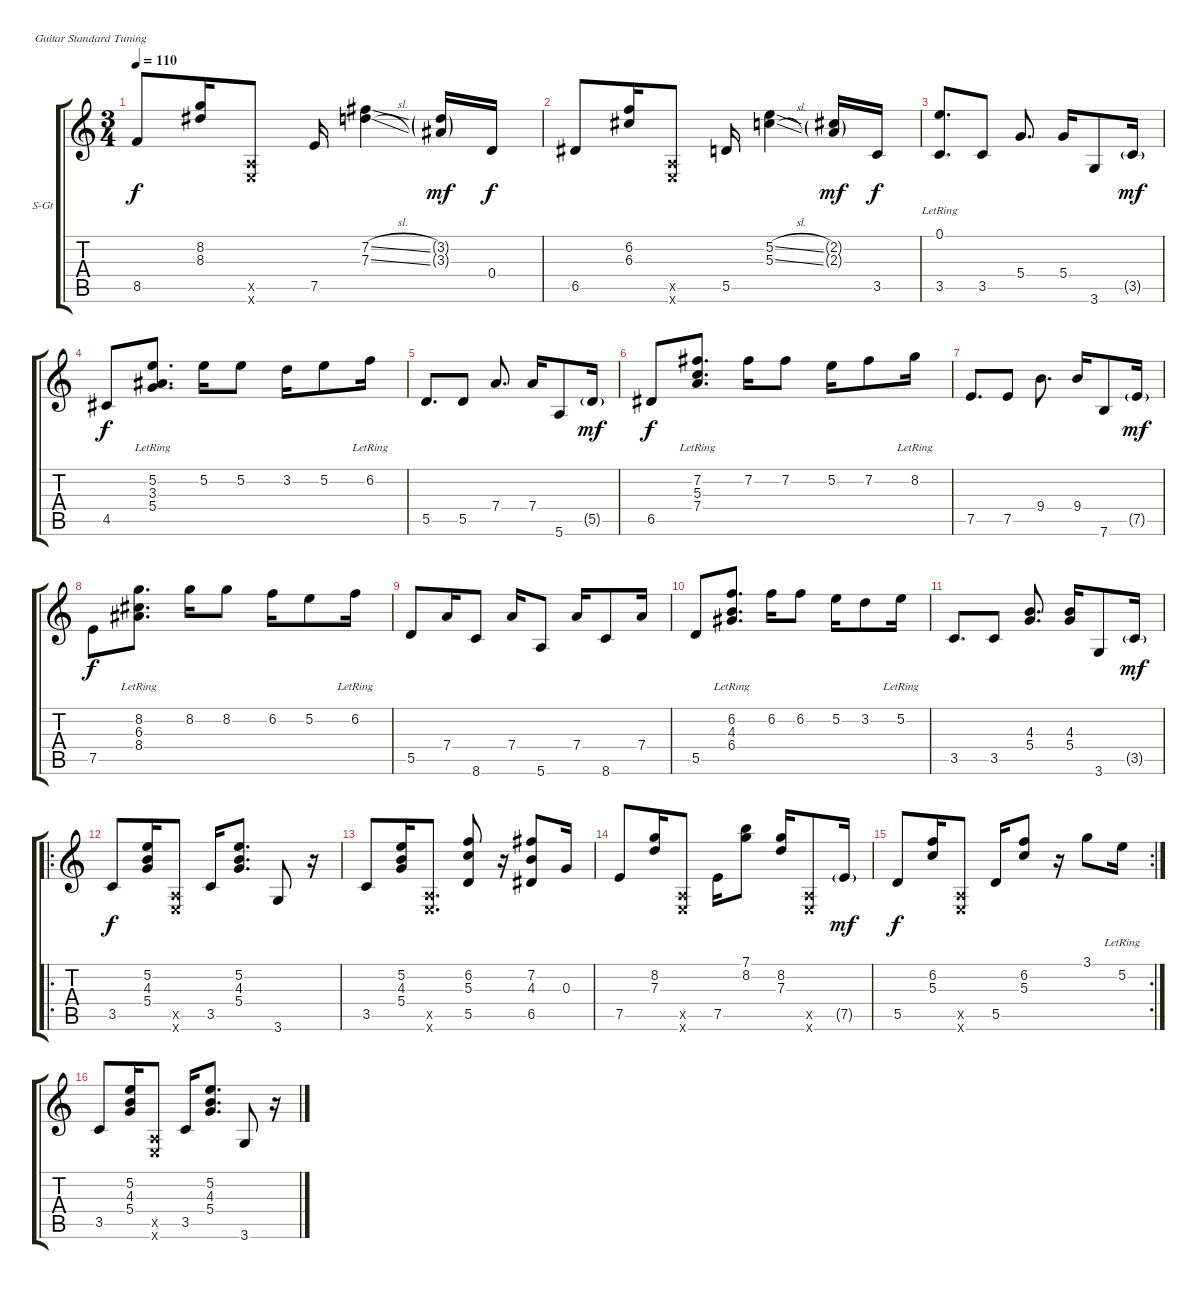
\bracketExtendMode groupsimilarinstruments
\firstSystemTrackNameOrientation horizontal
\otherSystemsTrackNameOrientation horizontal
\track ("Track 1" "S-Gt") {instrument acousticguitarsteel}
\staff {score tabs}
\tuning (E4 B3 G3 D3 A2 E2)
\ts (3 4)
\tempo 110
\clef g2
\ks c
8.5.8{dy f} (8.2 8.3).16 (0.5{x} 0.6{x}).8 7.5.16 (7.2{sl} 7.3{sl}).4 (3.2{g} 3.3{g}).16{dy mf} 0.4.16{dy f} |
6.5.8 (6.2 6.3).16 (0.5{x} 0.6{x}).8 5.5.16 (5.2{sl} 5.3{sl}).4 (2.2{g} 2.3{g}).16{dy mf} 3.5.16{dy f} |
(0.1{lr} 3.5).8{d} 3.5.8 5.4.8{d} 5.4.16 3.6.8 3.5{g}.16{dy mf} |
4.5.8{dy f} (5.2 3.3{lr} 5.4{lr}).8{d} 5.2.16 5.2.8 3.2.16 5.2.8 6.2{lr}.16 |
5.5.8{d} 5.5.8 7.4.8{d} 7.4.16 5.6.8 5.5{g}.16{dy mf} |
6.5.8{dy f} (7.2 5.3{lr} 7.4{lr}).8{d} 7.2.16 7.2.8 5.2.16 7.2.8 8.2{lr}.16 |
7.5.8{d} 7.5.8 9.4.8{d} 9.4.16 7.6.8 7.5{g}.16{dy mf} |
7.5.8{dy f} (8.2 6.3{lr} 8.4{lr}).8{d} 8.2.16 8.2.8 6.2.16 5.2.8 6.2{lr}.16 |
5.5.8 7.4.16 8.6.8 7.4.16 5.6.8 7.4.16 8.6.8 7.4.16 |
5.5.8 (6.2 4.3{lr} 6.4{lr}).8{d} 6.2.16 6.2.8 5.2.16 3.2.8 5.2{lr}.16 |
3.5.8{d} 3.5.8 (4.3 5.4).8{d} (4.3 5.4).16 3.6.8 3.5{g}.16{dy mf} |
\ro
3.5.8{dy f} (5.2 4.3 5.4).16 (0.5{x} 0.6{x}).8 3.5.16 (5.2 4.3 5.4).8{d} 3.6.8 r.16 |
3.5.8 (5.2 4.3 5.4).16 (0.5{x} 0.6{x}).8{d} (6.2 5.3 5.5).8 r.16 (7.2 4.3 6.5).8 0.3.16 |
7.5.8 (8.2 7.3).16 (0.5{x} 0.6{x}).8 7.5.16 (7.1 8.2).8 (8.2 7.3).16 (0.5{x} 0.6{x}).8 7.5{g}.16{dy mf} |
\rc 2
5.5.8{dy f} (6.2 5.3).16 (0.5{x} 0.6{x}).8 5.5.16 (6.2 5.3).8 r.16 3.1.8 5.2{lr}.16 |
3.5.8 (5.2 4.3 5.4).16 (0.5{x} 0.6{x}).8 3.5.16 (5.2 4.3 5.4).8{d} 3.6.8 r.16
